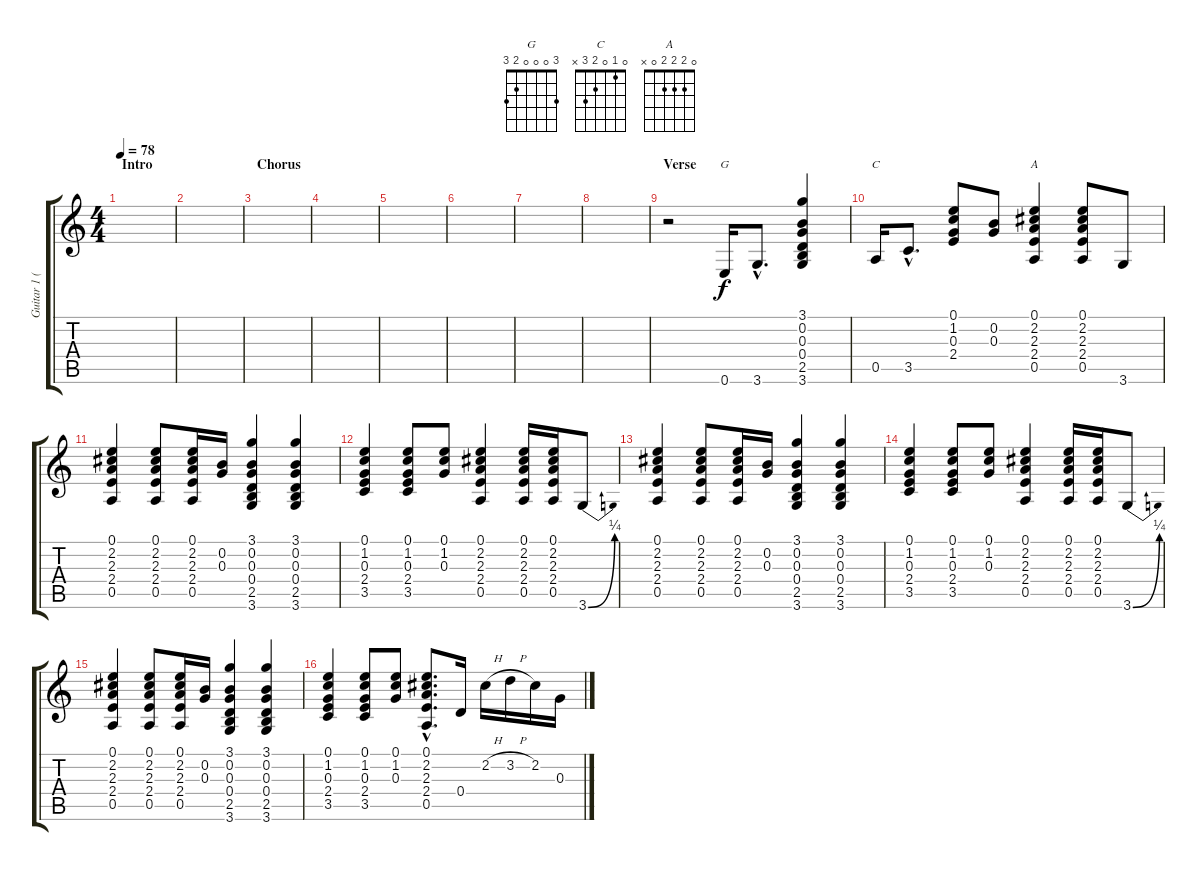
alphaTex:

\track ("Guitar 1 (Clean)" "Guitar 1 (") {instrument electricguitarclean}
\staff {score tabs}
\tuning (E4 B3 G3 D3 A2 E2) {hide}
\chord ("G" 3 0 0 0 2 3)
\chord ("C" 0 1 0 2 3 x)
\chord ("A" 0 2 2 2 0 x)
\ts (4 4)
\section ("" "Intro")
\tempo 78
\clef g2
\ks c
|
|
\section ("" "Chorus")
|
|
|
|
|
|
\section ("" "Verse")
r.2 0.6.16{ch "G"} 3.6{hac}.8{d} (3.1 0.2 0.3 0.4 2.5 3.6).4 |
0.5.16{ch "C"} 3.5{hac}.8{d} (0.1 1.2 0.3 2.4).8 (0.2 0.3).8 (0.1 2.2 2.3 2.4 0.5).4{ch "A"} (0.1 2.2 2.3 2.4 0.5).8 3.6.8 |
(0.1 2.2 2.3 2.4 0.5).4 (0.1 2.2 2.3 2.4 0.5).8 (0.1 2.2 2.3 2.4 0.5).16 (0.2 0.3).16 (3.1 0.2 0.3 0.4 2.5 3.6).4 (3.1 0.2 0.3 0.4 2.5 3.6).4 |
(0.1 1.2 0.3 2.4 3.5).4 (0.1 1.2 0.3 2.4 3.5).8 (0.1 1.2 0.3).8 (0.1 2.2 2.3 2.4 0.5).4 (0.1 2.2 2.3 2.4 0.5).16 (0.1 2.2 2.3 2.4 0.5).16 3.6{be (bend 0 0 60 1)}.8 |
(0.1 2.2 2.3 2.4 0.5).4 (0.1 2.2 2.3 2.4 0.5).8 (0.1 2.2 2.3 2.4 0.5).16 (0.2 0.3).16 (3.1 0.2 0.3 0.4 2.5 3.6).4 (3.1 0.2 0.3 0.4 2.5 3.6).4 |
(0.1 1.2 0.3 2.4 3.5).4 (0.1 1.2 0.3 2.4 3.5).8 (0.1 1.2 0.3).8 (0.1 2.2 2.3 2.4 0.5).4 (0.1 2.2 2.3 2.4 0.5).16 (0.1 2.2 2.3 2.4 0.5).16 3.6{be (bend 0 0 60 1)}.8 |
(0.1 2.2 2.3 2.4 0.5).4 (0.1 2.2 2.3 2.4 0.5).8 (0.1 2.2 2.3 2.4 0.5).16 (0.2 0.3).16 (3.1 0.2 0.3 0.4 2.5 3.6).4 (3.1 0.2 0.3 0.4 2.5 3.6).4 |
(0.1 1.2 0.3 2.4 3.5).4 (0.1 1.2 0.3 2.4 3.5).8 (0.1 1.2 0.3).8 (0.1{hac} 2.2{hac} 2.3{hac} 2.4{hac} 0.5{hac}).8{d} 0.4.16 2.2{h}.16 3.2{h}.16 2.2.16 0.3.16
